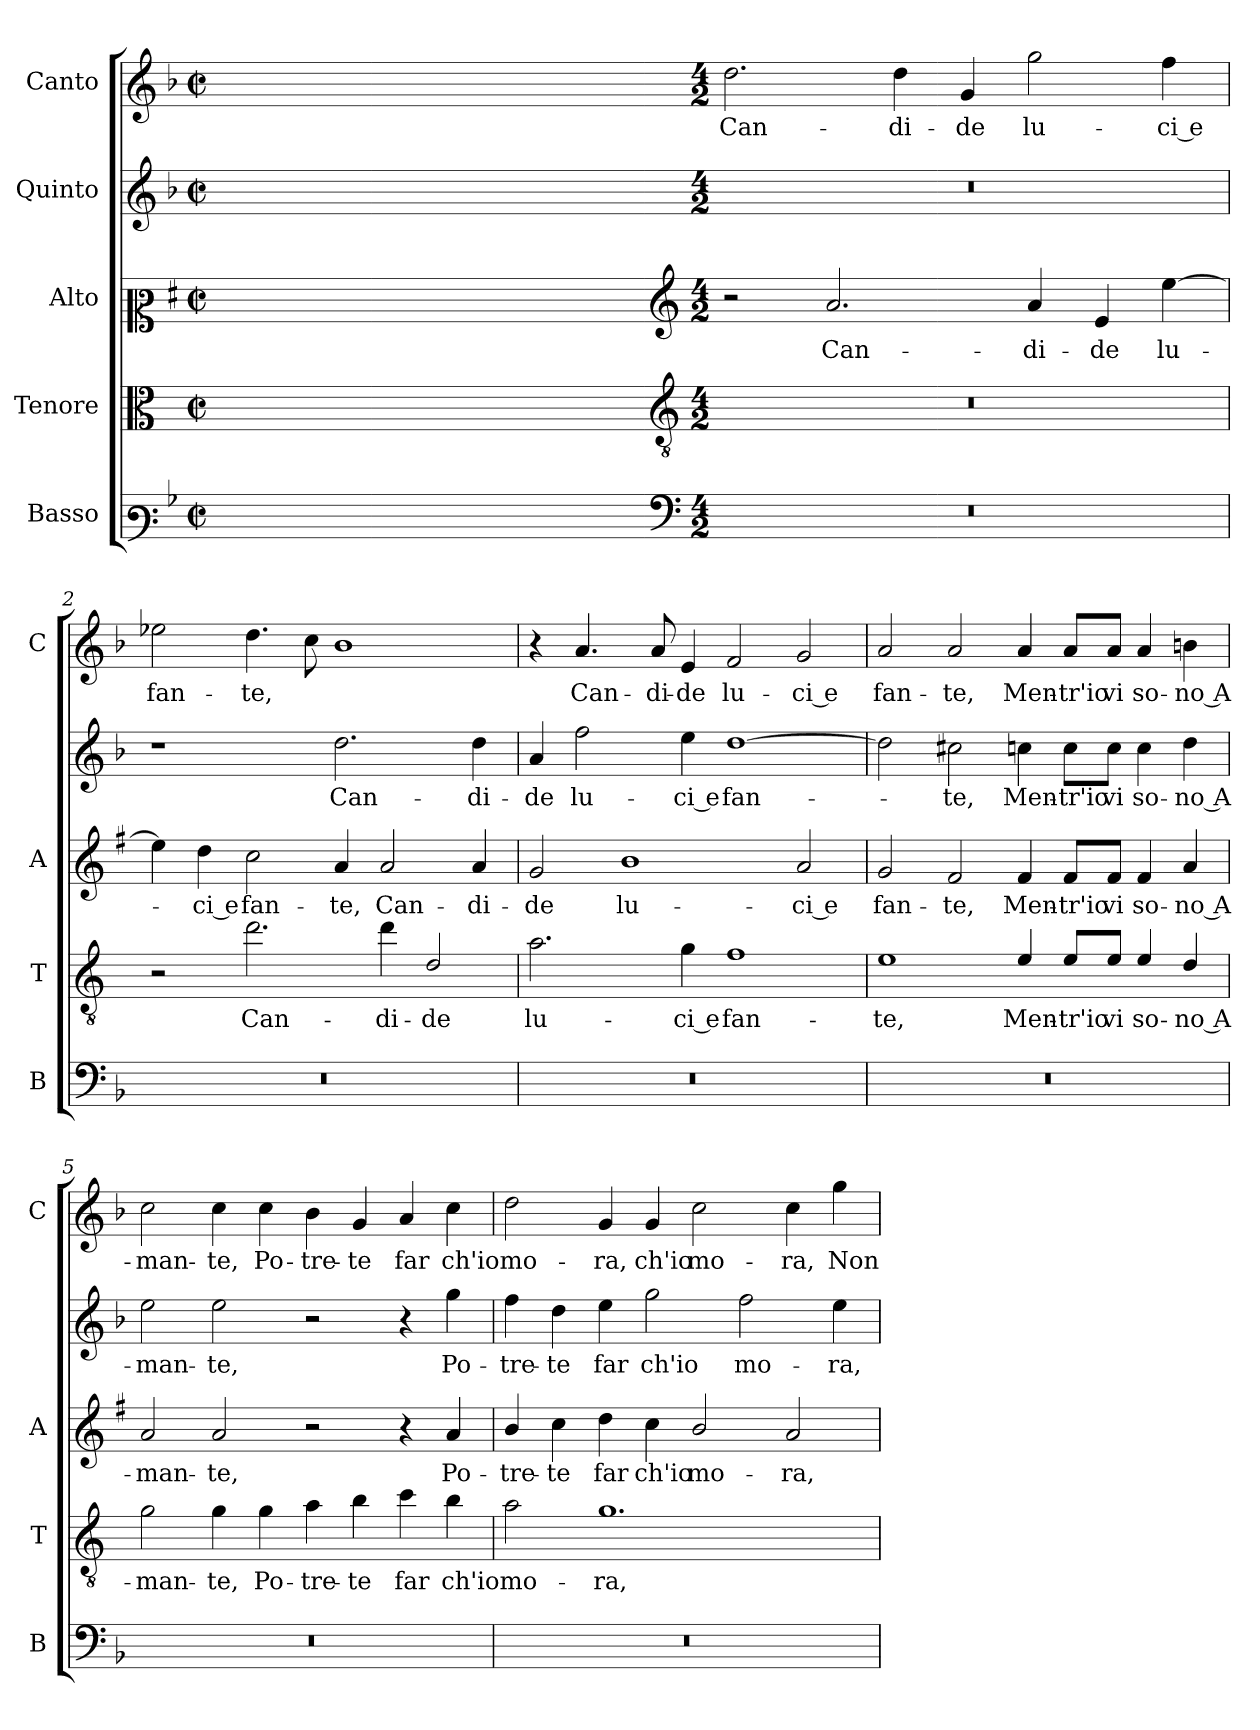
**kern	**kern	**text	**kern	**text	**kern	**text	**kern	**text
*part5	*part4	*part4	*part3	*part3	*part2	*part2	*part1	*part1
*staff5	*staff4	*staff4	*staff3	*staff3	*staff2	*staff2	*staff1	*staff1
*I"Basso	*I"Tenore	*	*I"Alto	*	*I"Quinto	*	*I"Canto	*
*I'B	*I'T	*	*I'A	*	*	*	*I'C	*
*clefF3	*clefC3	*	*clefC2	*	*clefG2	*	*clefG2	*
*	*ITrd4c7	*	*ITrd1c2	*	*	*	*	*
*k[b-]	*k[b-]	*	*k[b-]	*	*k[b-]	*	*k[b-]	*
*F:	*F:	*	*F:	*	*F:	*	*F:	*
*M2/2	*M2/2	*	*M2/2	*	*M2/2	*	*M2/2	*
*met(c|)	*met(c|)	*	*met(c|)	*	*met(c|)	*	*met(c|)	*
=	=	=	=	=	=	=	=	=
1ryy	1ryy	.	1ryy	.	1ryy	.	1ryy	.
=1X-	=1X-	=1X-	=1X-	=1X-	=1X-	=1X-	=1X-	=1X-
4ryy	4ryy	.	4ryy	.	4ryy	.	4ryy	.
4ryy	4ryy	.	4ryy	.	4ryy	.	4ryy	.
4ryy	4ryy	.	4ryy	.	4ryy	.	4ryy	.
4ryy	4ryy	.	4ryy	.	4ryy	.	4ryy	.
=1-	=1-	=1-	=1-	=1-	=1-	=1-	=1-	=1-
*clefF4	*clefGv2	*	*clefG2	*	*	*	*	*
*M4/2	*M4/2	*	*M4/2	*	*M4/2	*	*M4/2	*
!	!	!	!	!	!	!	!	!LO:LY:b
0r	0r	.	2r	.	0r	.	2.dd\	Can-
!	!	!	!	!LO:LY:b	!	!	!	!
.	.	.	2.g/	Can-	.	.	.	.
!	!	!	!	!	!	!	!	!LO:LY:b
.	.	.	.	.	.	.	4dd\	-di-
!	!	!	!	!	!	!	!	!LO:LY:b
.	.	.	.	.	.	.	4g/	-de
!	!	!	!	!LO:LY:b	!	!	!	!LO:LY:b
.	.	.	4g/	-di-	.	.	2gg\	lu-
!	!	!	!	!LO:LY:b	!	!	!	!
.	.	.	4d/	-de	.	.	.	.
!	!	!	!	!LO:LY:b	!	!	!	!LO:LY:b
.	.	.	[4dd\	lu-	.	.	4ff\	-ci e
=2	=2	=2	=2	=2	=2	=2	=2	=2
!	!	!	!	!	!	!	!	!LO:LY:b
0r	2r	.	4dd\]	.	1r	.	2ee-X\	fan-
!	!	!	!	!LO:LY:b	!	!	!	!
.	.	.	4cc\	-ci e	.	.	.	.
!	!	!LO:LY:b	!	!LO:LY:b	!	!	!	!LO:LY:b
.	2.g\	Can-	2b-\	fan-	.	.	4.dd\	-te,
.	.	.	.	.	.	.	8cc\	.
!	!	!	!	!LO:LY:b	!	!LO:LY:b	!	!
.	.	.	4g/	-te,	2.dd\	Can-	1b-	.
!	!	!LO:LY:b	!	!LO:LY:b	!	!	!	!
.	4g\	-di-	2g/	Can-	.	.	.	.
!	!	!LO:LY:b	!	!	!	!	!	!
.	2G/	-de	.	.	.	.	.	.
!	!	!	!	!LO:LY:b	!	!LO:LY:b	!	!
.	.	.	4g/	-di-	4dd\	-di-	.	.
=3	=3	=3	=3	=3	=3	=3	=3	=3
!	!	!LO:LY:b	!	!LO:LY:b	!	!LO:LY:b	!	!
0r	2.d\	lu-	2f/	-de	4a/	-de	4r	.
!	!	!	!	!	!	!LO:LY:b	!	!LO:LY:b
.	.	.	.	.	2ff\	lu-	4.a/	Can-
!	!	!	!	!LO:LY:b	!	!	!	!
.	.	.	1a	lu-	.	.	.	.
!	!	!	!	!	!	!	!	!LO:LY:b
.	.	.	.	.	.	.	8a/	-di-
!	!	!LO:LY:b	!	!	!	!LO:LY:b	!	!LO:LY:b
.	4c\	-ci e	.	.	4ee\	-ci e	4e/	-de
!	!	!LO:LY:b	!	!	!	!LO:LY:b	!	!LO:LY:b
.	1B-	fan-	.	.	[1dd	fan-	2f/	lu-
!	!	!	!	!LO:LY:b	!	!	!	!LO:LY:b
.	.	.	2g/	-ci e	.	.	2g/	-ci e
!!LO:LB:g=z
=4	=4	=4	=4	=4	=4	=4	=4	=4
!	!	!LO:LY:b	!	!LO:LY:b	!	!	!	!LO:LY:b
0r	1A	-te,	2f/	fan-	2dd\]	.	2a/	fan-
!	!	!	!	!LO:LY:b	!	!LO:LY:b	!	!LO:LY:b
.	.	.	2e/	-te,	2cc#X\	-te,	2a/	-te,
!	!	!LO:LY:b	!	!LO:LY:b	!	!LO:LY:b	!	!LO:LY:b
.	4A/	Men-	4e/	Men-	4ccn\	Men-	4a/	Men-
!	!	!LO:LY:b	!	!LO:LY:b	!	!LO:LY:b	!	!LO:LY:b
.	8A/L	-tr'io	8e/L	-tr'io	8cc\L	-tr'io	8a/L	-tr'io
!	!	!LO:LY:b	!	!LO:LY:b	!	!LO:LY:b	!	!LO:LY:b
.	8A/J	vi	8e/J	vi	8cc\J	vi	8a/J	vi
!	!	!LO:LY:b	!	!LO:LY:b	!	!LO:LY:b	!	!LO:LY:b
.	4A/	so-	4e/	so-	4cc\	so-	4a/	so-
!	!	!LO:LY:b	!	!LO:LY:b	!	!LO:LY:b	!	!LO:LY:b
.	4G/	-no A-	4g/	-no A-	4dd\	-no A-	4bn\	-no A-
=5	=5	=5	=5	=5	=5	=5	=5	=5
!	!	!LO:LY:b	!	!LO:LY:b	!	!LO:LY:b	!	!LO:LY:b
0r	2c\	-man-	2g/	-man-	2ee\	-man-	2cc\	-man-
!	!	!LO:LY:b	!	!LO:LY:b	!	!LO:LY:b	!	!LO:LY:b
.	4c\	-te,	2g/	-te,	2ee\	-te,	4cc\	-te,
!	!	!LO:LY:b	!	!	!	!	!	!LO:LY:b
.	4c\	Po-	.	.	.	.	4cc\	Po-
!	!	!LO:LY:b	!	!	!	!	!	!LO:LY:b
.	4d\	-tre-	2r	.	2r	.	4b-\	-tre-
!	!	!LO:LY:b	!	!	!	!	!	!LO:LY:b
.	4e\	-te	.	.	.	.	4g/	-te
!	!	!LO:LY:b	!	!	!	!	!	!LO:LY:b
.	4f\	far	4r	.	4r	.	4a/	far
!	!	!LO:LY:b	!	!LO:LY:b	!	!LO:LY:b	!	!LO:LY:b
.	4e\	ch'io	4g/	Po-	4gg\	Po-	4cc\	ch'io
=6	=6	=6	=6	=6	=6	=6	=6	=6
!	!	!LO:LY:b	!	!LO:LY:b	!	!LO:LY:b	!	!LO:LY:b
0r	2d\	mo-	4a/	-tre-	4ff\	-tre-	2dd\	mo-
!	!	!	!	!LO:LY:b	!	!LO:LY:b	!	!
.	.	.	4b-\	-te	4dd\	-te	.	.
!	!	!LO:LY:b	!	!LO:LY:b	!	!LO:LY:b	!	!LO:LY:b
.	1.c	-ra,	4cc\	far	4ee\	far	4g/	-ra,
!	!	!	!	!LO:LY:b	!	!LO:LY:b	!	!LO:LY:b
.	.	.	4b-\	ch'io	2gg\	ch'io	4g/	ch'io
!	!	!	!	!LO:LY:b	!	!	!	!LO:LY:b
.	.	.	2a/	mo-	.	.	2cc\	mo-
!	!	!	!	!	!	!LO:LY:b	!	!
.	.	.	.	.	2ff\	mo-	.	.
!	!	!	!	!LO:LY:b	!	!	!	!LO:LY:b
.	.	.	2g/	-ra,	.	.	4cc\	-ra,
!	!	!	!	!	!	!LO:LY:b	!	!LO:LY:b
.	.	.	.	.	4ee\	-ra,	4gg\	Non
=	=	=	=	=	=	=	=	=
*-	*-	*-	*-	*-	*-	*-	*-	*-
